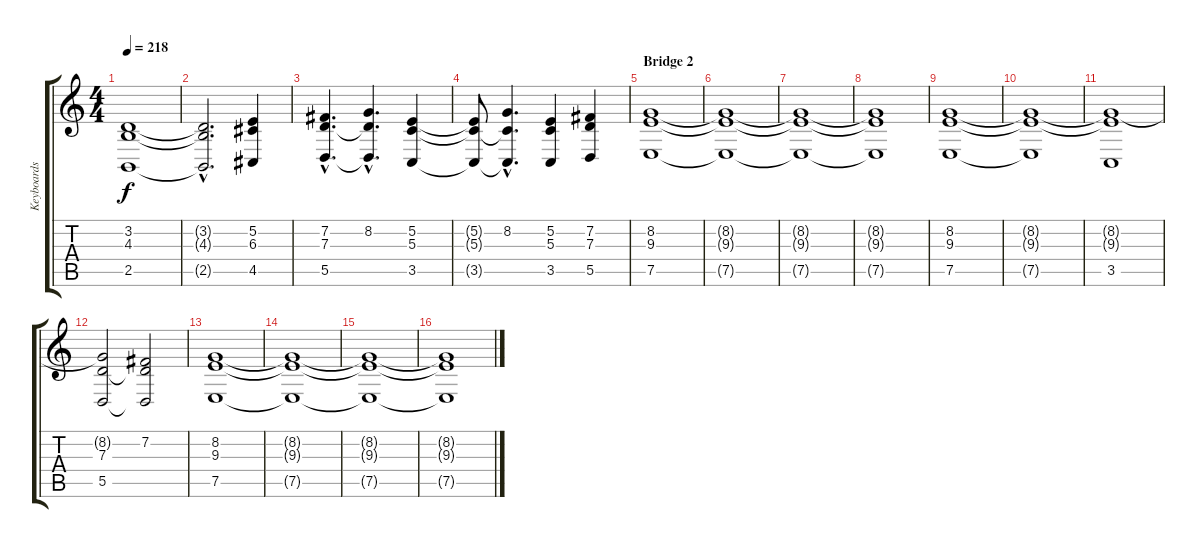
\track ("Keyboards 3" "Keyboards ") {instrument stringensemble1}
\staff {score tabs}
\tuning (E4 B3 G3 D3 A2 E2) {hide}
\ts (4 4)
\tempo 218
\clef g2
\ks c
(3.2 4.3 2.5).1{dy f} |
(3.2{hac t} 4.3{hac t} 2.5{hac t}).2{d} (5.2 6.3 4.5).4 |
(7.2{hac} 7.3{hac} 5.5{hac}).4{d} (8.2{hac} 7.3{hac t} 5.5{hac t}).4{d} (5.2 5.3 3.5).4 |
(5.2{t} 5.3{t} 3.5{t}).8 (8.2{hac} 5.3{hac t} 3.5{hac t}).4{d} (5.2 5.3 3.5).4 (7.2 7.3 5.5).4 |
\section ("" "Bridge 2")
(8.2 9.3 7.5).1 |
(8.2{t} 9.3{t} 7.5{t}).1 |
(8.2{t} 9.3{t} 7.5{t}).1 |
(8.2{t} 9.3{t} 7.5{t}).1 |
(8.2 9.3 7.5).1 |
(8.2{t} 9.3{t} 7.5{t}).1 |
(8.2{t} 9.3{t} 3.5).1 |
(8.2{t} 7.3 5.5).2 (7.2 7.3{t} 5.5{t}).2 |
(8.2 9.3 7.5).1 |
(8.2{t} 9.3{t} 7.5{t}).1 |
(8.2{t} 9.3{t} 7.5{t}).1 |
(8.2{t} 9.3{t} 7.5{t}).1
